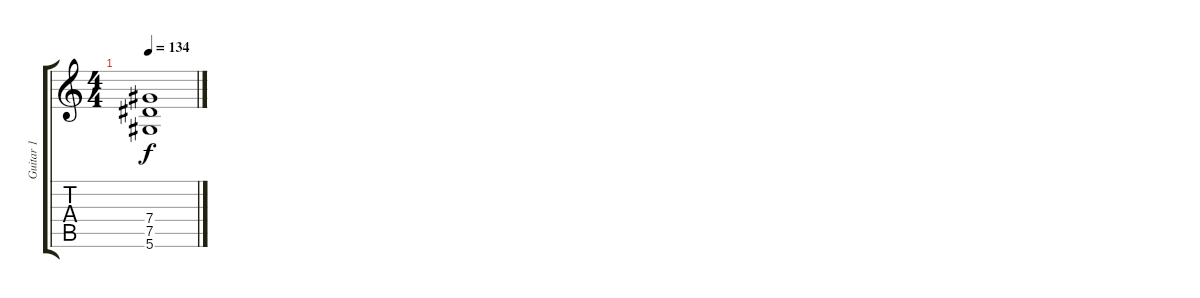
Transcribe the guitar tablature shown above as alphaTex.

\track ("Guitar 1" "Guitar 1") {instrument overdrivenguitar}
\staff {score tabs}
\tuning (Eb4 Bb3 Gb3 Db3 Ab2 Eb2) {hide}
\ts (4 4)
\tempo 134
\clef g2
\ks c
(7.4{t} 7.5{t} 5.6{t}).1{dy f}
